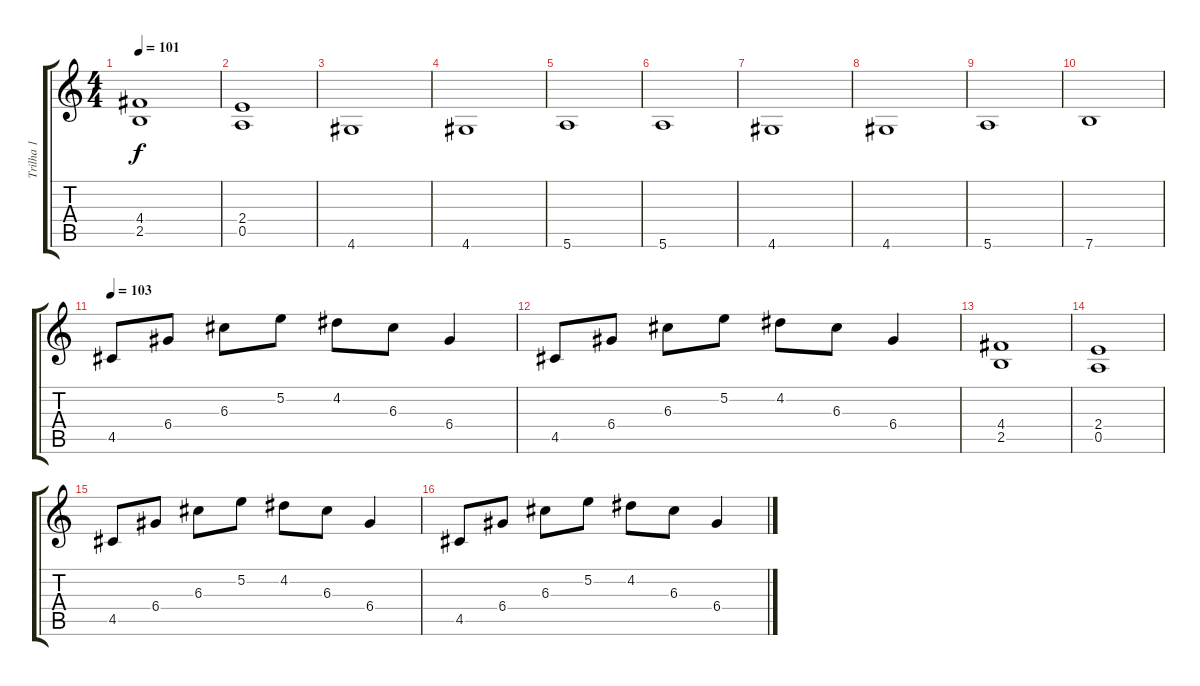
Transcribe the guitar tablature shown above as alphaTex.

\track ("Trilha 1" "Trilha 1") {instrument acousticguitarnylon}
\staff {score tabs}
\tuning (E4 B3 G3 D3 A2 E2) {hide}
\ts (4 4)
\tempo 101
\clef g2
\ks c
(4.4 2.5).1{dy f} |
(2.4 0.5).1 |
4.6.1 |
4.6.1 |
5.6.1 |
5.6.1 |
4.6.1 |
4.6.1 |
5.6.1 |
7.6.1 |
\tempo 103
4.5.8 6.4.8 6.3.8 5.2.8 4.2.8 6.3.8 6.4.4 |
4.5.8 6.4.8 6.3.8 5.2.8 4.2.8 6.3.8 6.4.4 |
(4.4 2.5).1 |
(2.4 0.5).1 |
4.5.8 6.4.8 6.3.8 5.2.8 4.2.8 6.3.8 6.4.4 |
4.5.8 6.4.8 6.3.8 5.2.8 4.2.8 6.3.8 6.4.4
